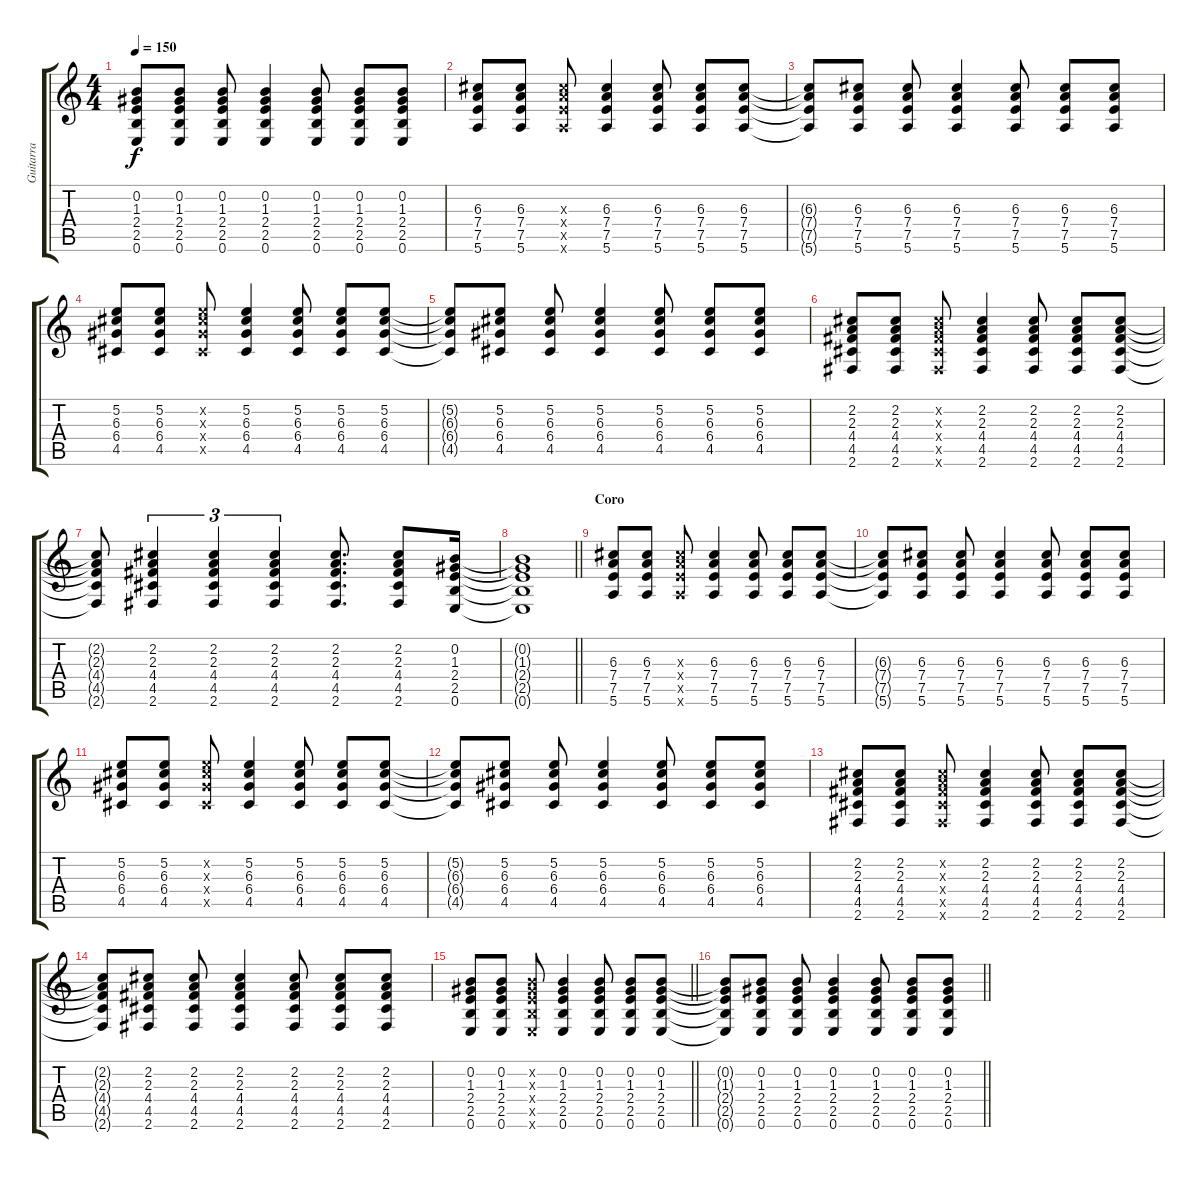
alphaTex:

\track ("Guitarra" "Guitarra") {instrument electricguitarclean}
\staff {score tabs}
\tuning (E4 B3 G3 D3 A2 E2) {hide}
\ts (4 4)
\tempo 150
\clef g2
\ks c
(0.2{t} 1.3{t} 2.4{t} 2.5{t} 0.6{t}).8{dy f} (0.2 1.3 2.4 2.5 0.6).8 (0.2 1.3 2.4 2.5 0.6).8 (0.2 1.3 2.4 2.5 0.6).4 (0.2 1.3 2.4 2.5 0.6).8 (0.2 1.3 2.4 2.5 0.6).8 (0.2 1.3 2.4 2.5 0.6).8 |
(6.3 7.4 7.5 5.6).8 (6.3 7.4 7.5 5.6).8 (6.3{x} 7.4{x} 7.5{x} 5.6{x}).8 (6.3 7.4 7.5 5.6).4 (6.3 7.4 7.5 5.6).8 (6.3 7.4 7.5 5.6).8 (6.3 7.4 7.5 5.6).8 |
(6.3{t} 7.4{t} 7.5{t} 5.6{t}).8 (6.3 7.4 7.5 5.6).8 (6.3 7.4 7.5 5.6).8 (6.3 7.4 7.5 5.6).4 (6.3 7.4 7.5 5.6).8 (6.3 7.4 7.5 5.6).8 (6.3 7.4 7.5 5.6).8 |
(5.2 6.3 6.4 4.5).8 (5.2 6.3 6.4 4.5).8 (5.2{x} 6.3{x} 6.4{x} 4.5{x}).8 (5.2 6.3 6.4 4.5).4 (5.2 6.3 6.4 4.5).8 (5.2 6.3 6.4 4.5).8 (5.2 6.3 6.4 4.5).8 |
(5.2{t} 6.3{t} 6.4{t} 4.5{t}).8 (5.2 6.3 6.4 4.5).8 (5.2 6.3 6.4 4.5).8 (5.2 6.3 6.4 4.5).4 (5.2 6.3 6.4 4.5).8 (5.2 6.3 6.4 4.5).8 (5.2 6.3 6.4 4.5).8 |
(2.2 2.3 4.4 4.5 2.6).8 (2.2 2.3 4.4 4.5 2.6).8 (2.2{x} 2.3{x} 4.4{x} 4.5{x} 2.6{x}).8 (2.2 2.3 4.4 4.5 2.6).4 (2.2 2.3 4.4 4.5 2.6).8 (2.2 2.3 4.4 4.5 2.6).8 (2.2 2.3 4.4 4.5 2.6).8 |
(2.2{t} 2.3{t} 4.4{t} 4.5{t} 2.6{t}).8 (2.2 2.3 4.4 4.5 2.6).4{tu (3 2)} (2.2 2.3 4.4 4.5 2.6).4{tu (3 2)} (2.2 2.3 4.4 4.5 2.6).4{tu (3 2)} (2.2 2.3 4.4 4.5 2.6).8{d} (2.2 2.3 4.4 4.5 2.6).8 (0.2 1.3 2.4 2.5 0.6).16 |
\barLineRight lightlight
(0.2{t} 1.3{t} 2.4{t} 2.5{t} 0.6{t}).1 |
\section ("" "Coro")
(6.3 7.4 7.5 5.6).8 (6.3 7.4 7.5 5.6).8 (6.3{x} 7.4{x} 7.5{x} 5.6{x}).8 (6.3 7.4 7.5 5.6).4 (6.3 7.4 7.5 5.6).8 (6.3 7.4 7.5 5.6).8 (6.3 7.4 7.5 5.6).8 |
(6.3{t} 7.4{t} 7.5{t} 5.6{t}).8 (6.3 7.4 7.5 5.6).8 (6.3 7.4 7.5 5.6).8 (6.3 7.4 7.5 5.6).4 (6.3 7.4 7.5 5.6).8 (6.3 7.4 7.5 5.6).8 (6.3 7.4 7.5 5.6).8 |
(5.2 6.3 6.4 4.5).8 (5.2 6.3 6.4 4.5).8 (5.2{x} 6.3{x} 6.4{x} 4.5{x}).8 (5.2 6.3 6.4 4.5).4 (5.2 6.3 6.4 4.5).8 (5.2 6.3 6.4 4.5).8 (5.2 6.3 6.4 4.5).8 |
(5.2{t} 6.3{t} 6.4{t} 4.5{t}).8 (5.2 6.3 6.4 4.5).8 (5.2 6.3 6.4 4.5).8 (5.2 6.3 6.4 4.5).4 (5.2 6.3 6.4 4.5).8 (5.2 6.3 6.4 4.5).8 (5.2 6.3 6.4 4.5).8 |
(2.2 2.3 4.4 4.5 2.6).8 (2.2 2.3 4.4 4.5 2.6).8 (2.2{x} 2.3{x} 4.4{x} 4.5{x} 2.6{x}).8 (2.2 2.3 4.4 4.5 2.6).4 (2.2 2.3 4.4 4.5 2.6).8 (2.2 2.3 4.4 4.5 2.6).8 (2.2 2.3 4.4 4.5 2.6).8 |
(2.2{t} 2.3{t} 4.4{t} 4.5{t} 2.6{t}).8 (2.2 2.3 4.4 4.5 2.6).8 (2.2 2.3 4.4 4.5 2.6).8 (2.2 2.3 4.4 4.5 2.6).4 (2.2 2.3 4.4 4.5 2.6).8 (2.2 2.3 4.4 4.5 2.6).8 (2.2 2.3 4.4 4.5 2.6).8 |
\barLineRight lightlight
(0.2 1.3 2.4 2.5 0.6).8 (0.2 1.3 2.4 2.5 0.6).8 (0.2{x} 1.3{x} 2.4{x} 2.5{x} 0.6{x}).8 (0.2 1.3 2.4 2.5 0.6).4 (0.2 1.3 2.4 2.5 0.6).8 (0.2 1.3 2.4 2.5 0.6).8 (0.2 1.3 2.4 2.5 0.6).8 |
\barLineRight lightlight
(0.2{t} 1.3{t} 2.4{t} 2.5{t} 0.6{t}).8 (0.2 1.3 2.4 2.5 0.6).8 (0.2 1.3 2.4 2.5 0.6).8 (0.2 1.3 2.4 2.5 0.6).4 (0.2 1.3 2.4 2.5 0.6).8 (0.2 1.3 2.4 2.5 0.6).8 (0.2 1.3 2.4 2.5 0.6).8
